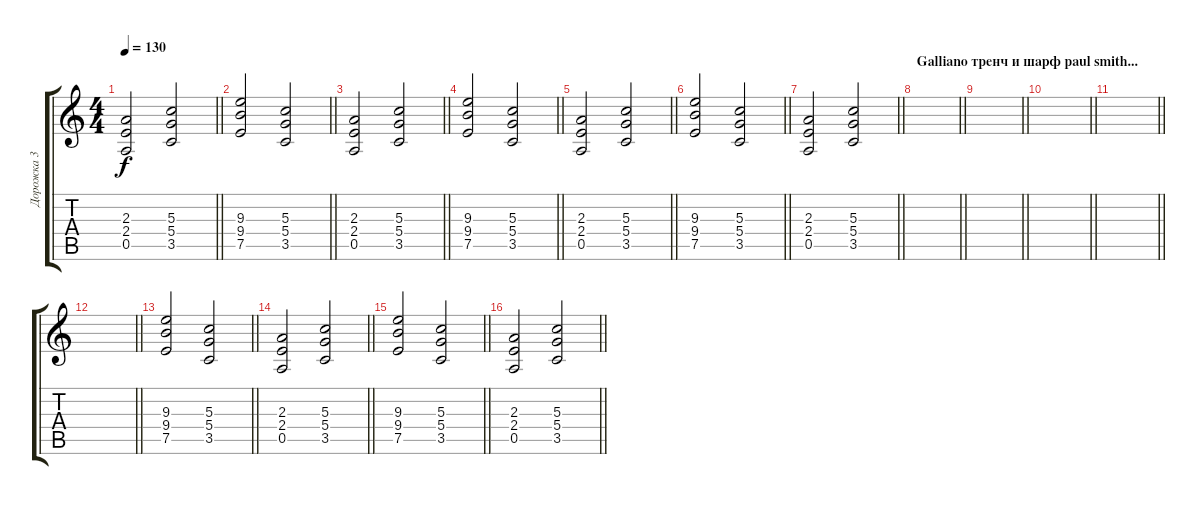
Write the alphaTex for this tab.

\track ("Дорожка 3" "Дорожка 3") {instrument distortionguitar}
\staff {score tabs}
\tuning (E4 B3 G3 D3 A2 E2) {hide}
\ts (4 4)
\tempo 130
\clef g2
\barLineRight lightlight
\ks c
(2.3 2.4 0.5).2{dy f} (5.3 5.4 3.5).2 |
\barLineRight lightlight
(9.3 9.4 7.5).2{volume 9 instrument overdrivenguitar} (5.3 5.4 3.5).2 |
\barLineRight lightlight
(2.3 2.4 0.5).2 (5.3 5.4 3.5).2 |
\barLineRight lightlight
(9.3 9.4 7.5).2 (5.3 5.4 3.5).2 |
\barLineRight lightlight
(2.3 2.4 0.5).2 (5.3 5.4 3.5).2 |
\barLineRight lightlight
(9.3 9.4 7.5).2{volume 16 instrument distortionguitar} (5.3 5.4 3.5).2 |
\barLineRight lightlight
(2.3 2.4 0.5).2 (5.3 5.4 3.5).2 |
\section ("" "Galliano тренч и шарф paul smith...")
\barLineRight lightlight
|
\barLineRight lightlight
|
\barLineRight lightlight
|
\barLineRight lightlight
|
\barLineRight lightlight
|
\barLineRight lightlight
(9.3 9.4 7.5).2 (5.3 5.4 3.5).2 |
\barLineRight lightlight
(2.3 2.4 0.5).2 (5.3 5.4 3.5).2 |
\barLineRight lightlight
(9.3 9.4 7.5).2 (5.3 5.4 3.5).2 |
\barLineRight lightlight
(2.3 2.4 0.5).2 (5.3 5.4 3.5).2
